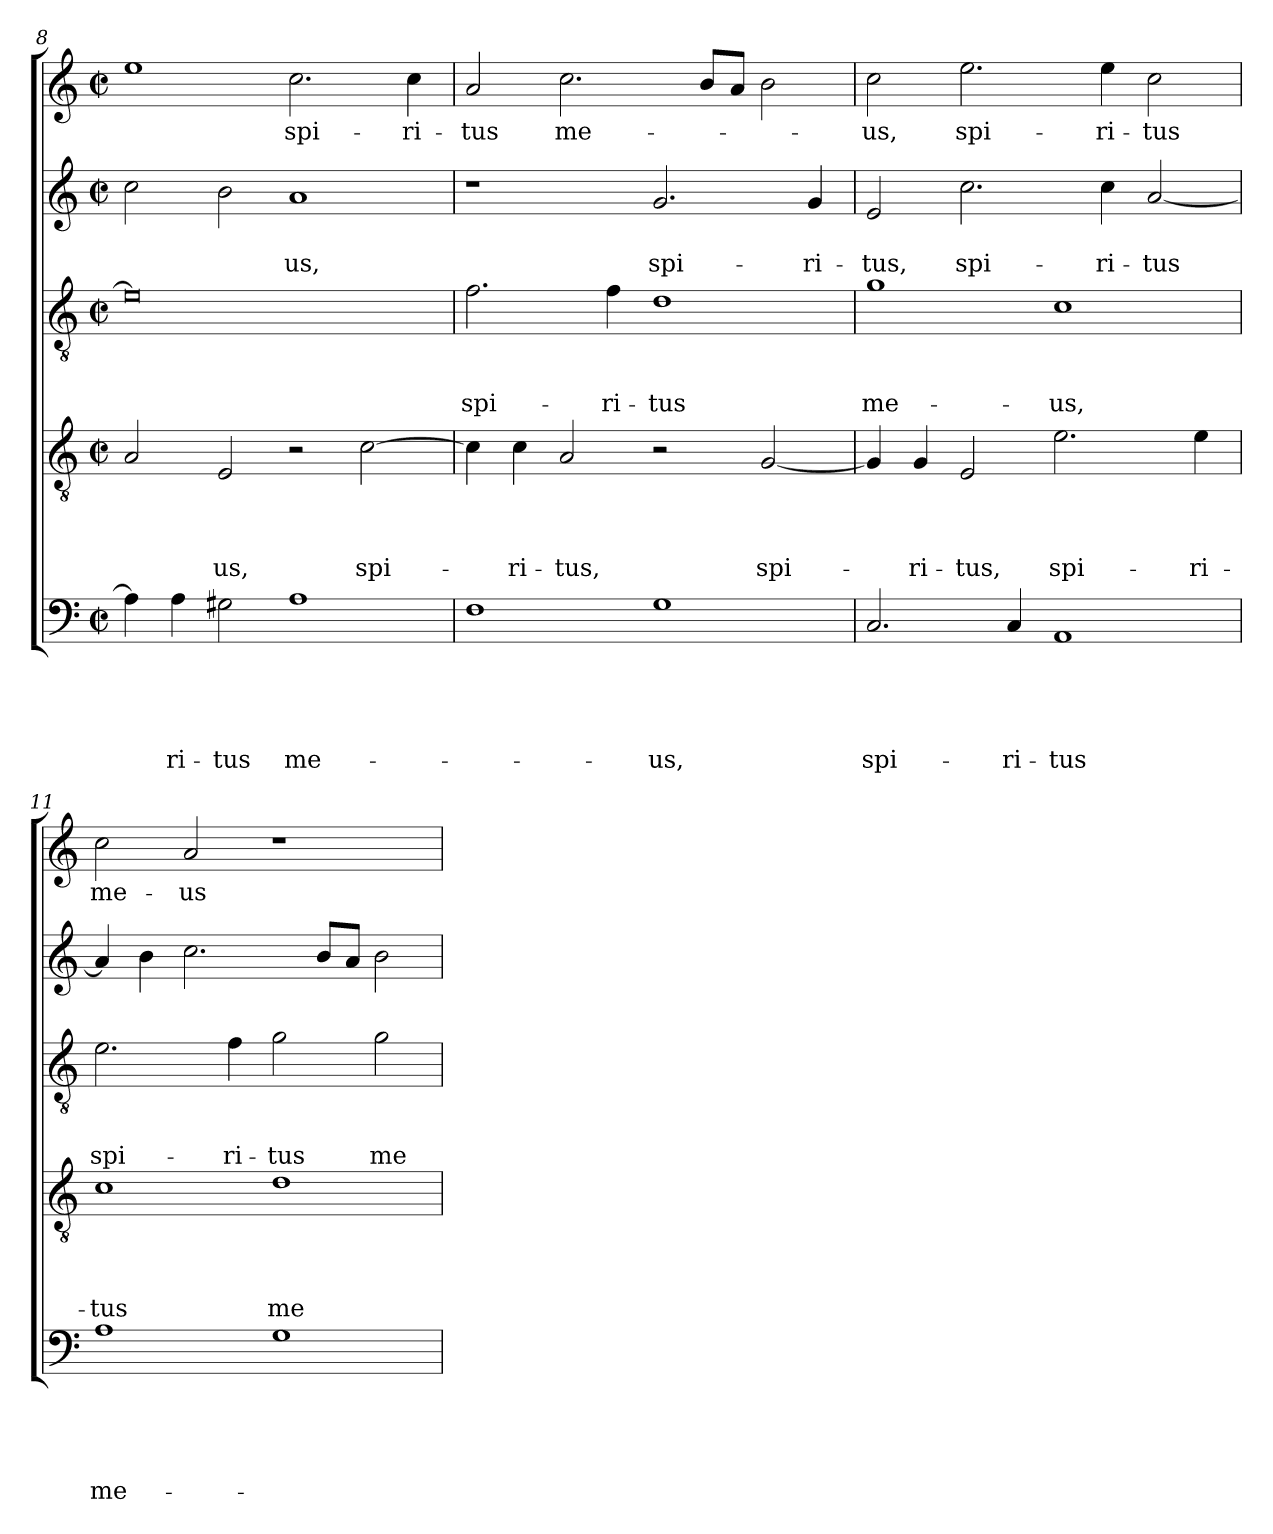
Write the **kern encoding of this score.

**kern	**text	**text	**text	**text	**text	**kern	**text	**text	**text	**text	**kern	**text	**text	**text	**kern	**text	**text	**kern	**text
*part5	*part5	*part5	*part5	*part5	*part5	*part4	*part4	*part4	*part4	*part4	*part3	*part3	*part3	*part3	*part2	*part2	*part2	*part1	*part1
*staff5	*staff5	*staff5	*staff5	*staff5	*staff5	*staff4	*staff4	*staff4	*staff4	*staff4	*staff3	*staff3	*staff3	*staff3	*staff2	*staff2	*staff2	*staff1	*staff1
*clefF4	*	*	*	*	*	*clefGv2	*	*	*	*	*clefGv2	*	*	*	*clefG2	*	*	*clefG2	*
*k[]	*	*	*	*	*	*k[]	*	*	*	*	*k[]	*	*	*	*k[]	*	*	*k[]	*
*C:	*	*	*	*	*	*C:	*	*	*	*	*C:	*	*	*	*C:	*	*	*C:	*
*M2/2	*	*	*	*	*	*M2/2	*	*	*	*	*M2/2	*	*	*	*M2/2	*	*	*M2/2	*
*met(c|)	*	*	*	*	*	*met(c|)	*	*	*	*	*met(c|)	*	*	*	*met(c|)	*	*	*met(c|)	*
=8	=8	=8	=8	=8	=8	=8	=8	=8	=8	=8	=8	=8	=8	=8	=8	=8	=8	=8	=8
4A\]	.	.	.	.	.	2A/	.	.	.	.	0e]	.	.	.	2cc\	.	.	1ee	.
4A\	.	.	.	.	-ri-	.	.	.	.	.	.	.	.	.	.	.	.	.	.
2G#X\	.	.	.	.	-tus	2E/	.	.	.	-us,	.	.	.	.	2b\	.	.	.	.
1A	.	.	.	.	me-	2r	.	.	.	.	.	.	.	.	1a	.	-us,	2.cc\	spi-
.	.	.	.	.	.	[2c\	.	.	.	spi-	.	.	.	.	.	.	.	.	.
.	.	.	.	.	.	.	.	.	.	.	.	.	.	.	.	.	.	4cc\	-ri-
=9	=9	=9	=9	=9	=9	=9	=9	=9	=9	=9	=9	=9	=9	=9	=9	=9	=9	=9	=9
1F	.	.	.	.	.	4c\]	.	.	.	.	2.f\	.	.	spi-	1r	.	.	2a/	-tus
.	.	.	.	.	.	4c\	.	.	.	-ri-	.	.	.	.	.	.	.	.	.
.	.	.	.	.	.	2A/	.	.	.	-tus,	.	.	.	.	.	.	.	2.cc\	me-
.	.	.	.	.	.	.	.	.	.	.	4f\	.	.	-ri-	.	.	.	.	.
1G	.	.	.	.	-us,	2r	.	.	.	.	1d	.	.	-tus	2.g/	.	spi-	.	.
.	.	.	.	.	.	.	.	.	.	.	.	.	.	.	.	.	.	8b/L	.
.	.	.	.	.	.	.	.	.	.	.	.	.	.	.	.	.	.	8a/J	.
.	.	.	.	.	.	[2G/	.	.	.	spi-	.	.	.	.	.	.	.	2b\	.
.	.	.	.	.	.	.	.	.	.	.	.	.	.	.	4g/	.	-ri-	.	.
=10	=10	=10	=10	=10	=10	=10	=10	=10	=10	=10	=10	=10	=10	=10	=10	=10	=10	=10	=10
2.C/	.	.	.	.	spi-	4G/]	.	.	.	.	1g	.	.	me-	2e/	.	-tus,	2cc\	-us,
.	.	.	.	.	.	4G/	.	.	.	-ri-	.	.	.	.	.	.	.	.	.
.	.	.	.	.	.	2E/	.	.	.	-tus,	.	.	.	.	2.cc\	.	spi-	2.ee\	spi-
4C/	.	.	.	.	-ri-	.	.	.	.	.	.	.	.	.	.	.	.	.	.
1AA	.	.	.	.	-tus	2.e\	.	.	.	spi-	1c	.	.	-us,	.	.	.	.	.
.	.	.	.	.	.	.	.	.	.	.	.	.	.	.	4cc\	.	-ri-	4ee\	-ri-
.	.	.	.	.	.	.	.	.	.	.	.	.	.	.	[2a/	.	-tus	2cc\	-tus
.	.	.	.	.	.	4e\	.	.	.	-ri-	.	.	.	.	.	.	.	.	.
=11	=11	=11	=11	=11	=11	=11	=11	=11	=11	=11	=11	=11	=11	=11	=11	=11	=11	=11	=11
1A	.	.	.	.	me-	1c	.	.	.	-tus	2.e\	.	.	spi-	4a/]	.	.	2cc\	me-
.	.	.	.	.	.	.	.	.	.	.	.	.	.	.	4b\	.	.	.	.
.	.	.	.	.	.	.	.	.	.	.	.	.	.	.	2.cc\	.	.	2a/	-us
.	.	.	.	.	.	.	.	.	.	.	4f\	.	.	-ri-	.	.	.	.	.
1G	.	.	.	.	.	1d	.	.	.	me-	2g\	.	.	-tus	.	.	.	1r	.
.	.	.	.	.	.	.	.	.	.	.	.	.	.	.	8b/L	.	.	.	.
.	.	.	.	.	.	.	.	.	.	.	.	.	.	.	8a/J	.	.	.	.
.	.	.	.	.	.	.	.	.	.	.	2g\	.	.	me-	2b\	.	.	.	.
=	=	=	=	=	=	=	=	=	=	=	=	=	=	=	=	=	=	=	=
*-	*-	*-	*-	*-	*-	*-	*-	*-	*-	*-	*-	*-	*-	*-	*-	*-	*-	*-	*-
